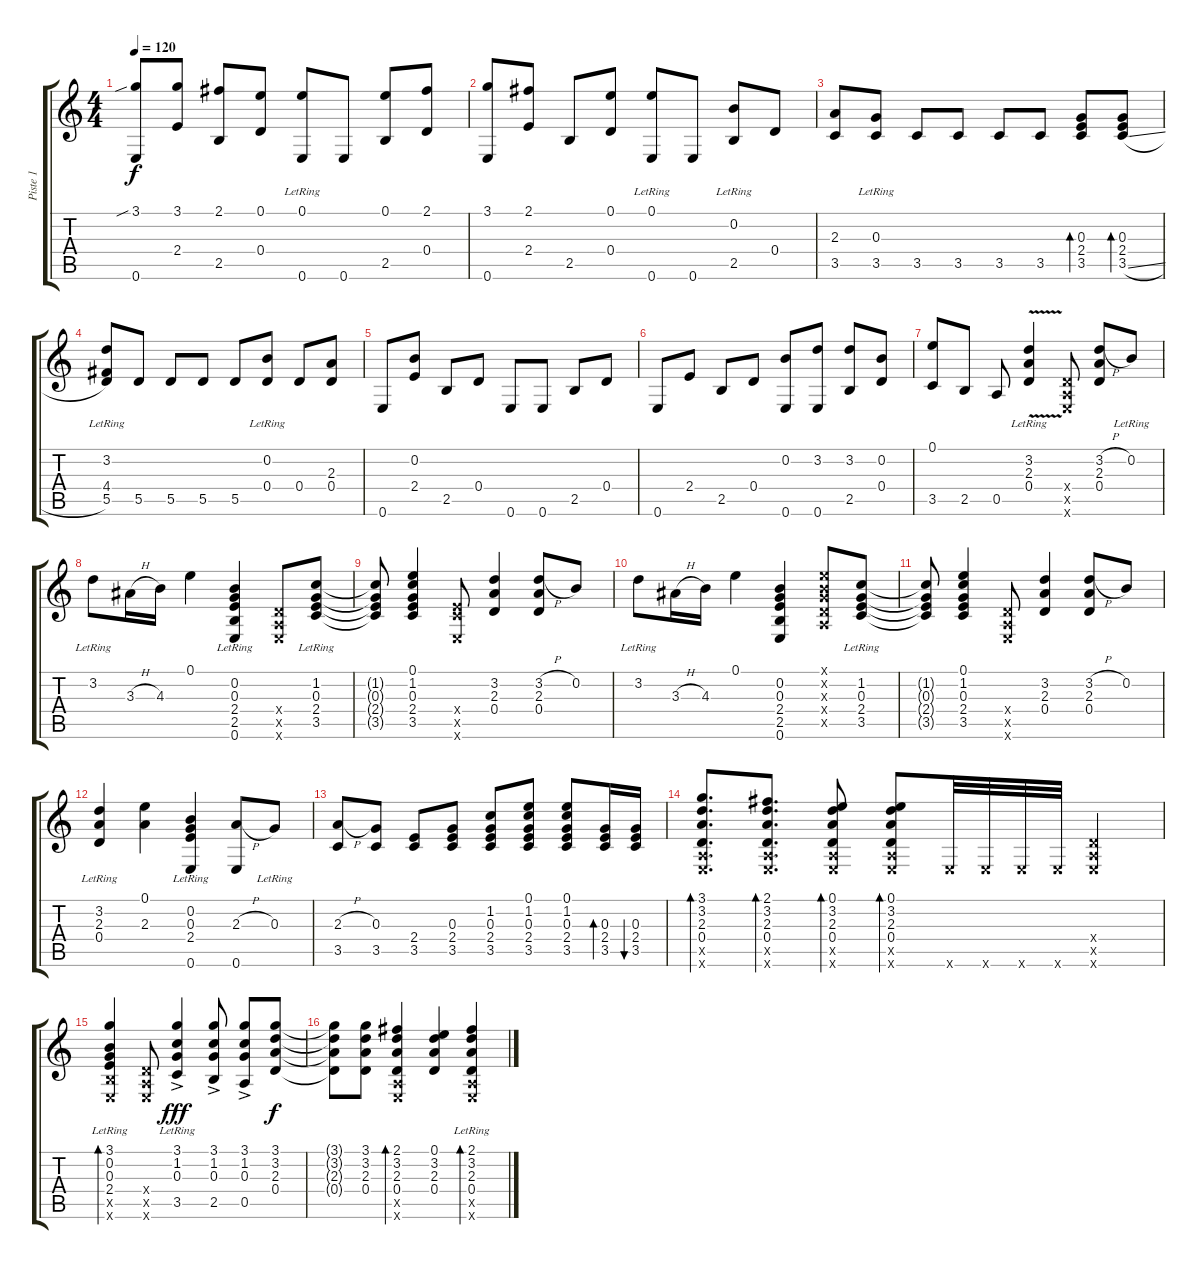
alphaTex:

\track ("Piste 1" "Piste 1") {instrument acousticguitarsteel}
\staff {score tabs}
\tuning (E4 B3 G3 D3 A2 E2) {hide}
\ts (4 4)
\tempo 120
\clef g2
\ks c
(3.1{sib} 0.6).8{dy f} (3.1 2.4).8 (2.1 2.5).8 (0.1 0.4).8 (0.1{lr} 0.6).8 0.6.8 (0.1 2.5).8 (2.1 0.4).8 |
(3.1 0.6).8 (2.1 2.4).8 2.5.8 (0.1 0.4).8 (0.1{lr} 0.6).8 0.6.8 (0.2{lr} 2.5).8 0.4.8 |
(2.3 3.5).8 (0.3{lr} 3.5).8 3.5.8 3.5.8 3.5.8 3.5.8 (0.3 2.4 3.5).8{bd 30} (0.3 2.4 3.5{sl}).8{bd 30} |
(3.2{lr} 4.4 5.5).8 5.5.8 5.5.8 5.5.8 5.5.8 (0.2{lr} 0.4).8 0.4.8 (2.3 0.4).8 |
0.6.8 (0.2 2.4).8 2.5.8 0.4.8 0.6.8 0.6.8 2.5.8 0.4.8 |
0.6.8 2.4.8 2.5.8 0.4.8 (0.2 0.6).8 (3.2 0.6).8 (3.2 2.5).8 (0.2 0.4).8 |
(0.1 3.5).8 2.5.8 0.5.8 (3.2{v lr} 2.3{v lr} 0.4{v lr}).4 (0.4{x} 0.5{x} 0.6{x}).8 (3.2{h} 2.3 0.4).8 0.2{lr}.8 |
3.2{lr}.8 3.3{h}.16 4.3.16 0.1.4 (0.2{lr} 0.3{lr} 2.4{lr} 2.5{lr} 0.6{lr}).4 (0.4{x} 0.5{x} 0.6{x}).8 (1.2{lr} 0.3{lr} 2.4{lr} 3.5{lr}).8 |
(1.2{t} 0.3{t} 2.4{t} 3.5{t}).8 (0.1 1.2 0.3 2.4 3.5).4 (2.4{x} 3.5{x} 0.6{x}).8 (3.2 2.3 0.4).4 (3.2{h} 2.3 0.4).8 0.2.8 |
3.2{lr}.8 3.3{h}.16 4.3.16 0.1.4 (0.2 0.3 2.4 2.5 0.6).4 (0.1{x} 0.2{x} 0.3{x} 0.4{x} 0.5{x}).8 (1.2{lr} 0.3{lr} 2.4{lr} 3.5{lr}).8 |
(1.2{t} 0.3{t} 2.4{t} 3.5{t}).8 (0.1 1.2 0.3 2.4 3.5).4 (0.4{x} 0.5{x} 0.6{x}).8 (3.2 2.3 0.4).4 (3.2{h} 2.3 0.4).8 0.2.8 |
(3.2{lr} 2.3{lr} 0.4{lr}).4 (0.1 2.3).4 (0.2{lr} 0.3{lr} 2.4{lr} 0.6{lr}).4 (2.3{h} 0.6).8 0.3{lr}.8 |
(2.3{h} 3.5).8 (0.3 3.5).8 (2.4 3.5).8 (0.3 2.4 3.5).8 (1.2 0.3 2.4 3.5).8 (0.1 1.2 0.3 2.4 3.5).8 (0.1 1.2 0.3 2.4 3.5).8 (0.3 2.4 3.5).16{bd 30} (0.3 2.4 3.5).16{bu 30} |
(3.1 3.2 2.3 0.4 0.5{x} 0.6{x}).8{d bd 30} (2.1 3.2 2.3 0.4 0.5{x} 0.6{x}).8{d bd 30} (0.1 3.2 2.3 0.4 0.5{x} 0.6{x}).8{bd 30} (0.1 3.2 2.3 0.4 0.5{x} 0.6{x}).8{bd 30} 0.6{x}.32 0.6{x}.32 0.6{x}.32 0.6{x}.32 (0.4{x} 0.5{x} 0.6{x}).4 |
(3.1{lr} 0.2{lr} 0.3{lr} 2.4{lr} 2.5{x} 0.6{x}).4{bd 30} (0.4{x} 0.5{x} 0.6{x}).8 (3.1{lr} 1.2{lr} 0.3{lr} 3.5{ac lr}).4{dy fff} (3.1 1.2 0.3 2.5{ac}).8 (3.1 1.2 0.3 0.5{ac}).8 (3.1 3.2 2.3 0.4).8{dy f} |
(3.1{t} 3.2{t} 2.3{t} 0.4{t}).8 (3.1 3.2 2.3 0.4).8 (2.1 3.2 2.3 0.4 0.5{x} 0.6{x}).4{bd 30} (0.1 3.2 2.3 0.4).4 (2.1 3.2{lr} 2.3{lr} 0.4{lr} 0.5{x} 0.6{x}).4{bd 30}
